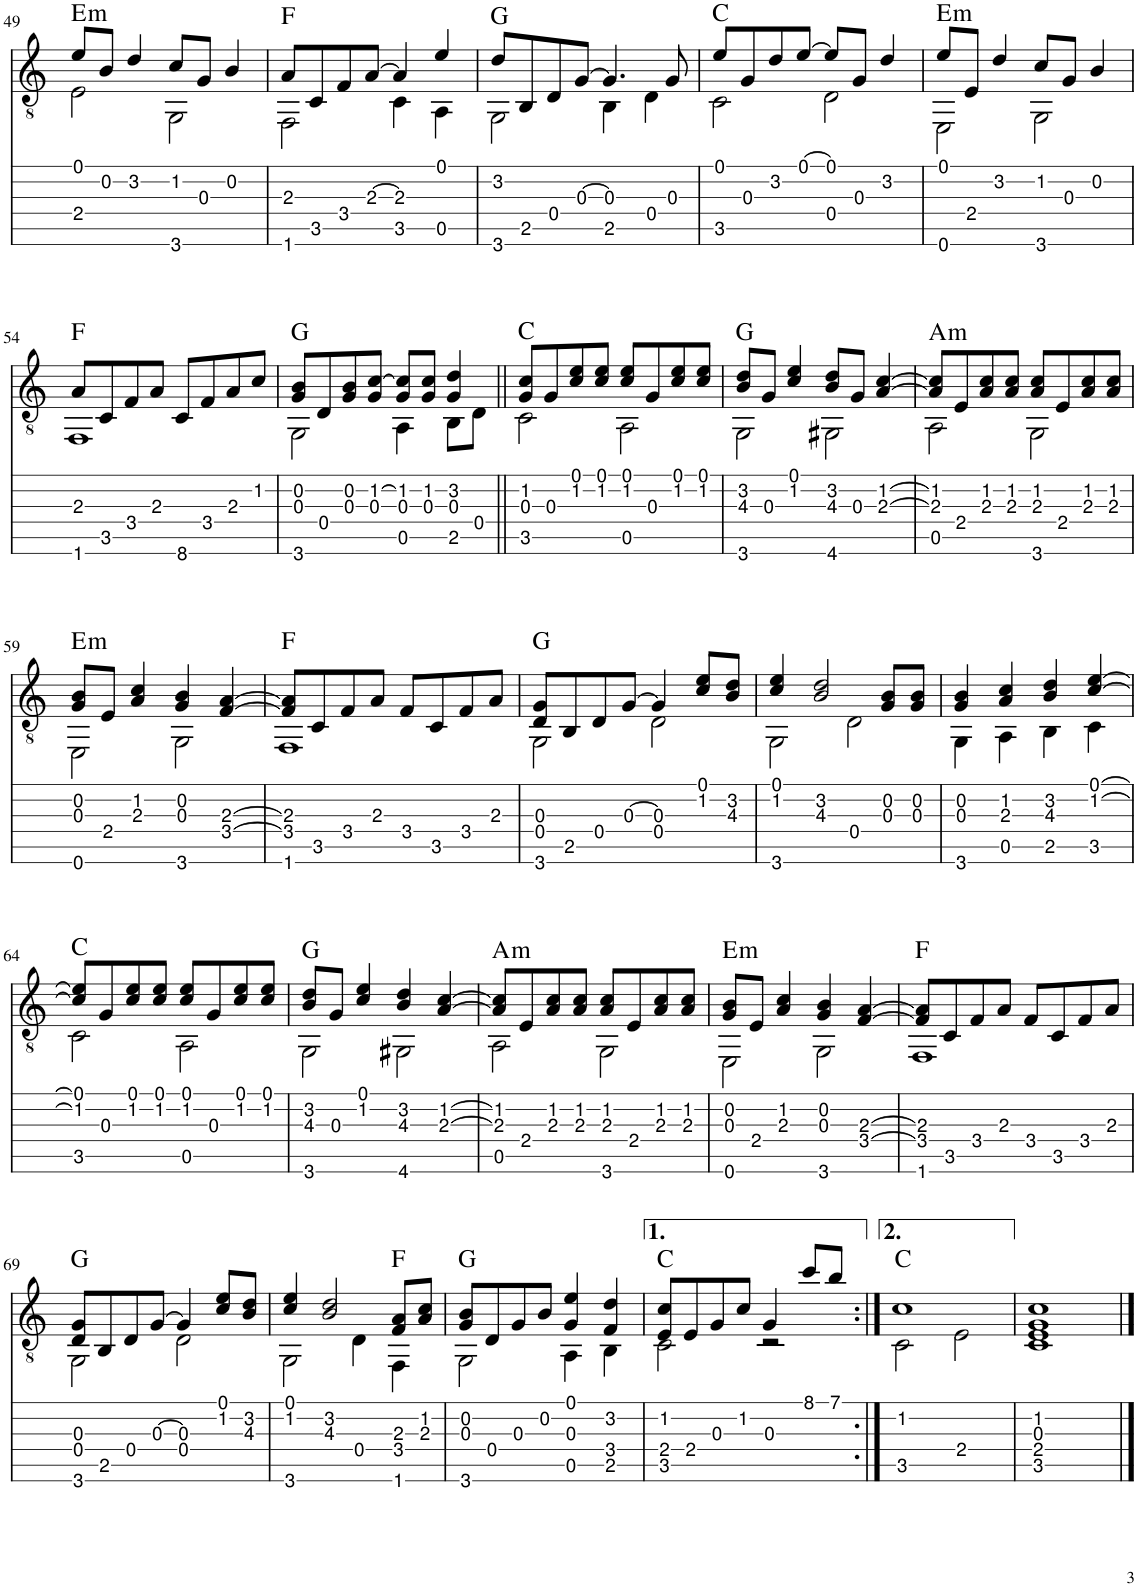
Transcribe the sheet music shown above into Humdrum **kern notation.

**kern	**kern	**harte
*part1	*part1	*part1
*staff2	*staff1	*
*I"Guitar	*	*
*I'Guit.	*	*
!!LO:PB:g=z
*	*clefGv2	*
*k[]	*k[]	*
*M4/4	*M4/4	*
=49	=49	=49
*^	*^	*
!	!	!	!	!LO:H:kt=m
8eL	2E	8e/L	2E\	E:min
8BJ	.	8B/J	.	.
4d	.	4d/	.	.
8cL	2GG	8c/L	2GG\	.
8GJ	.	8G/J	.	.
4B	.	4B/	.	.
=50	=50	=50	=50	=50
8AL	2FF	8A/L	2FF\	F:maj
8CJ	.	8C/	.	.
8FL	.	8F/	.	.
[8AJ	.	[8A/J	.	.
4A]	4C	4A/]	4C\	.
4e	4AA	4e/	4AA\	.
=51	=51	=51	=51	=51
8dL	2GG	8d/L	2GG\	G:maj
8BBJ	.	8BB/	.	.
8DL	.	8D/	.	.
[8GJ	.	[8G/J	.	.
4.G]	4BB	4.G/]	4BB\	.
.	4D	.	4D\	.
8G	.	8G/	.	.
=52	=52	=52	=52	=52
8eL	2C	8e/L	2C\	C:maj
8GJ	.	8G/	.	.
8dL	.	8d/	.	.
[8eJ	.	[8e/J	.	.
8eL]	2D	8e/L]	2D\	.
8GJ	.	8G/J	.	.
4d	.	4d/	.	.
=53	=53	=53	=53	=53
!	!	!	!	!LO:H:kt=m
8eL	2EE	8e/L	2EE\	E:min
8EJ	.	8E/J	.	.
4d	.	4d/	.	.
8cL	2GG	8c/L	2GG\	.
8GJ	.	8G/J	.	.
4B	.	4B/	.	.
!!LO:LB:g=z	!!
=54	=54	=54	=54	=54
8AL	1FF	8A/L	1FF	F:maj
8CJ	.	8C/	.	.
8FL	.	8F/	.	.
8AJ	.	8A/J	.	.
8CL	.	8C/L	.	.
8FJ	.	8F/	.	.
8AL	.	8A/	.	.
8cJ	.	8c/J	.	.
=55	=55	=55	=55	=55
8G\ 8B\L	2GG	8G/ 8B/L	2GG\	G:maj
8DJ	.	8D/	.	.
8G\ 8B\L	.	8G/ 8B/	.	.
8G\ [8c\J	.	8G/ [8c/J	.	.
8G\ 8c]\L	4AA	8G/ 8c/]L	4AA\	.
8G\ 8c\J	.	8G/ 8c/J	.	.
4G 4d	8BBL	4G/ 4d/	8BB\L	.
.	8DJ	.	8D\J	.
=56||	=56||	=56||	=56||	=56||
8G\ 8c\L	2C	8G/ 8c/L	2C\	C:maj
8GJ	.	8G/	.	.
8c\ 8e\L	.	8c/ 8e/	.	.
8c\ 8e\J	.	8c/ 8e/J	.	.
8c\ 8e\L	2AA	8c/ 8e/L	2AA\	.
8GJ	.	8G/	.	.
8c\ 8e\L	.	8c/ 8e/	.	.
8c\ 8e\J	.	8c/ 8e/J	.	.
=57	=57	=57	=57	=57
8B\ 8d\L	2GG	8B/ 8d/L	2GG\	G:maj
8GJ	.	8G/J	.	.
4c 4e	.	4c/ 4e/	.	.
8B\ 8d\L	2GG#	8B/ 8d/L	2GG#X\	.
8GJ	.	8G/J	.	.
[4A [4c	.	[4A/ [4c/	.	.
=58	=58	=58	=58	=58
!	!	!	!	!LO:H:kt=m
8A]\ 8c]\L	2AA	8A/] 8c/]L	2AA\	A:min
8EJ	.	8E/	.	.
8A\ 8c\L	.	8A/ 8c/	.	.
8A\ 8c\J	.	8A/ 8c/J	.	.
8A\ 8c\L	2GG	8A/ 8c/L	2GG\	.
8EJ	.	8E/	.	.
8A\ 8c\L	.	8A/ 8c/	.	.
8A\ 8c\J	.	8A/ 8c/J	.	.
!!LO:LB:g=z	!!
=59	=59	=59	=59	=59
!	!	!	!	!LO:H:kt=m
8G\ 8B\L	2EE	8G/ 8B/L	2EE\	E:min
8EJ	.	8E/J	.	.
4A 4c	.	4A/ 4c/	.	.
4G 4B	2GG	4G/ 4B/	2GG\	.
[4F [4A	.	[4F/ [4A/	.	.
=60	=60	=60	=60	=60
8F]\ 8A]\L	1FF	8F/] 8A/]L	1FF	F:maj
8CJ	.	8C/	.	.
8FL	.	8F/	.	.
8AJ	.	8A/J	.	.
8FL	.	8F/L	.	.
8CJ	.	8C/	.	.
8FL	.	8F/	.	.
8AJ	.	8A/J	.	.
=61	=61	=61	=61	=61
8D\ 8G\L	2GG	8D/ 8G/L	2GG\	G:maj
8BBJ	.	8BB/	.	.
8DL	.	8D/	.	.
[8GJ	.	[8G/J	.	.
4G]	2D	4G/]	2D\	.
8c\ 8e\L	.	8c/ 8e/L	.	.
8B\ 8d\J	.	8B/ 8d/J	.	.
=62	=62	=62	=62	=62
4c 4e	2GG	4c/ 4e/	2GG\	.
2B 2d	.	2B/ 2d/	.	.
.	2D	.	2D\	.
8G\ 8B\L	.	8G/ 8B/L	.	.
8G\ 8B\J	.	8G/ 8B/J	.	.
=63	=63	=63	=63	=63
4G 4B	4GG	4G/ 4B/	4GG\	.
4A 4c	4AA	4A/ 4c/	4AA\	.
4B 4d	4BB	4B/ 4d/	4BB\	.
[4c [4e	4C	[4c/ [4e/	4C\	.
!!LO:LB:g=z	!!
=64	=64	=64	=64	=64
8c]\ 8e]\L	2C	8c/] 8e/]L	2C\	C:maj
8GJ	.	8G/	.	.
8c\ 8e\L	.	8c/ 8e/	.	.
8c\ 8e\J	.	8c/ 8e/J	.	.
8c\ 8e\L	2AA	8c/ 8e/L	2AA\	.
8GJ	.	8G/	.	.
8c\ 8e\L	.	8c/ 8e/	.	.
8c\ 8e\J	.	8c/ 8e/J	.	.
=65	=65	=65	=65	=65
8B\ 8d\L	2GG	8B/ 8d/L	2GG\	G:maj
8GJ	.	8G/J	.	.
4c 4e	.	4c/ 4e/	.	.
4B 4d	2GG#	4B/ 4d/	2GG#X\	.
[4A [4c	.	[4A/ [4c/	.	.
=66	=66	=66	=66	=66
!	!	!	!	!LO:H:kt=m
8A]\ 8c]\L	2AA	8A/] 8c/]L	2AA\	A:min
8EJ	.	8E/	.	.
8A\ 8c\L	.	8A/ 8c/	.	.
8A\ 8c\J	.	8A/ 8c/J	.	.
8A\ 8c\L	2GG	8A/ 8c/L	2GG\	.
8EJ	.	8E/	.	.
8A\ 8c\L	.	8A/ 8c/	.	.
8A\ 8c\J	.	8A/ 8c/J	.	.
=67	=67	=67	=67	=67
!	!	!	!	!LO:H:kt=m
8G\ 8B\L	2EE	8G/ 8B/L	2EE\	E:min
8EJ	.	8E/J	.	.
4A 4c	.	4A/ 4c/	.	.
4G 4B	2GG	4G/ 4B/	2GG\	.
[4F [4A	.	[4F/ [4A/	.	.
=68	=68	=68	=68	=68
8F]\ 8A]\L	1FF	8F/] 8A/]L	1FF	F:maj
8CJ	.	8C/	.	.
8FL	.	8F/	.	.
8AJ	.	8A/J	.	.
8FL	.	8F/L	.	.
8CJ	.	8C/	.	.
8FL	.	8F/	.	.
8AJ	.	8A/J	.	.
!!LO:LB:g=z	!!
=69	=69	=69	=69	=69
8D\ 8G\L	2GG	8D/ 8G/L	2GG\	G:maj
8BBJ	.	8BB/	.	.
8DL	.	8D/	.	.
[8GJ	.	[8G/J	.	.
4G]	2D	4G/]	2D\	.
8c\ 8e\L	.	8c/ 8e/L	.	.
8B\ 8d\J	.	8B/ 8d/J	.	.
=70	=70	=70	=70	=70
4c 4e	2GG	4c/ 4e/	2GG\	.
2B 2d	.	2B/ 2d/	.	.
.	4D	.	4D\	.
8F\ 8A\L	4FF	8F/ 8A/L	4FF\	F:maj
8A\ 8c\J	.	8A/ 8c/J	.	.
=71	=71	=71	=71	=71
8G\ 8B\L	2GG	8G/ 8B/L	2GG\	G:maj
8DJ	.	8D/	.	.
8GL	.	8G/	.	.
8BJ	.	8B/J	.	.
4G 4e	4AA	4G/ 4e/	4AA\	.
4F 4d	4BB	4F/ 4d/	4BB\	.
=72	=72	=72	=72	=72
8E\ 8c\L	2C	8E/ 8c/L	2C\	C:maj
8EJ	.	8E/	.	.
8GL	.	8G/	.	.
8cJ	.	8c/J	.	.
4G	2r	4G/	2r	.
8ccL	.	8cc/L	.	.
8bJ	.	8b/J	.	.
=73:|!	=73:|!	=73:|!	=73:|!	=73:|!
1c	2C	1c	2C\	C:maj
.	2E	.	2E\	.
*v	*v	*	*	*
*	*v	*v	*
=74	=74	=74
1C 1E 1G 1c	1C 1E 1G 1c	.
==	==	==
*-	*-	*-
